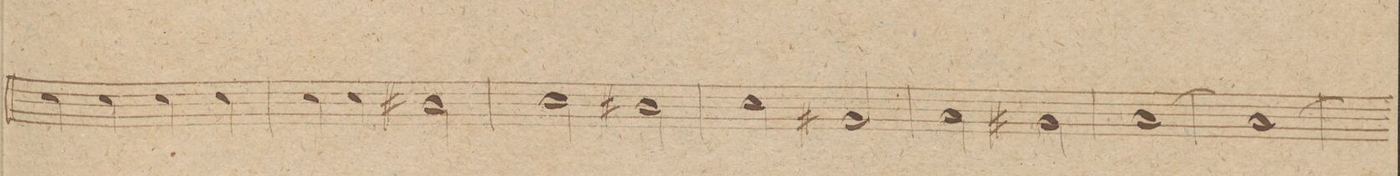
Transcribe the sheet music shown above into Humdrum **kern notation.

**kern	**dynam
*I"Fagotto. 1mo	*
*clefF4	*
*k[f#c#g#]	*
*met(c|)	*
*M2/2	*
4E\	.
4E\	.
4E\	.
4E\	.
=20	=20
4E\	.
4E\	.
*2\right	*
2D#X\	.
=21	=21
2E\	.
2D#X\	.
=22	=22
2E\	.
2BB#X/	.
=23	=23
2C#\	.
2BB#X\	.
=24	=24
[>1C#	.
=25	=25
1C#_>	.
=26	=26
*-	*-
